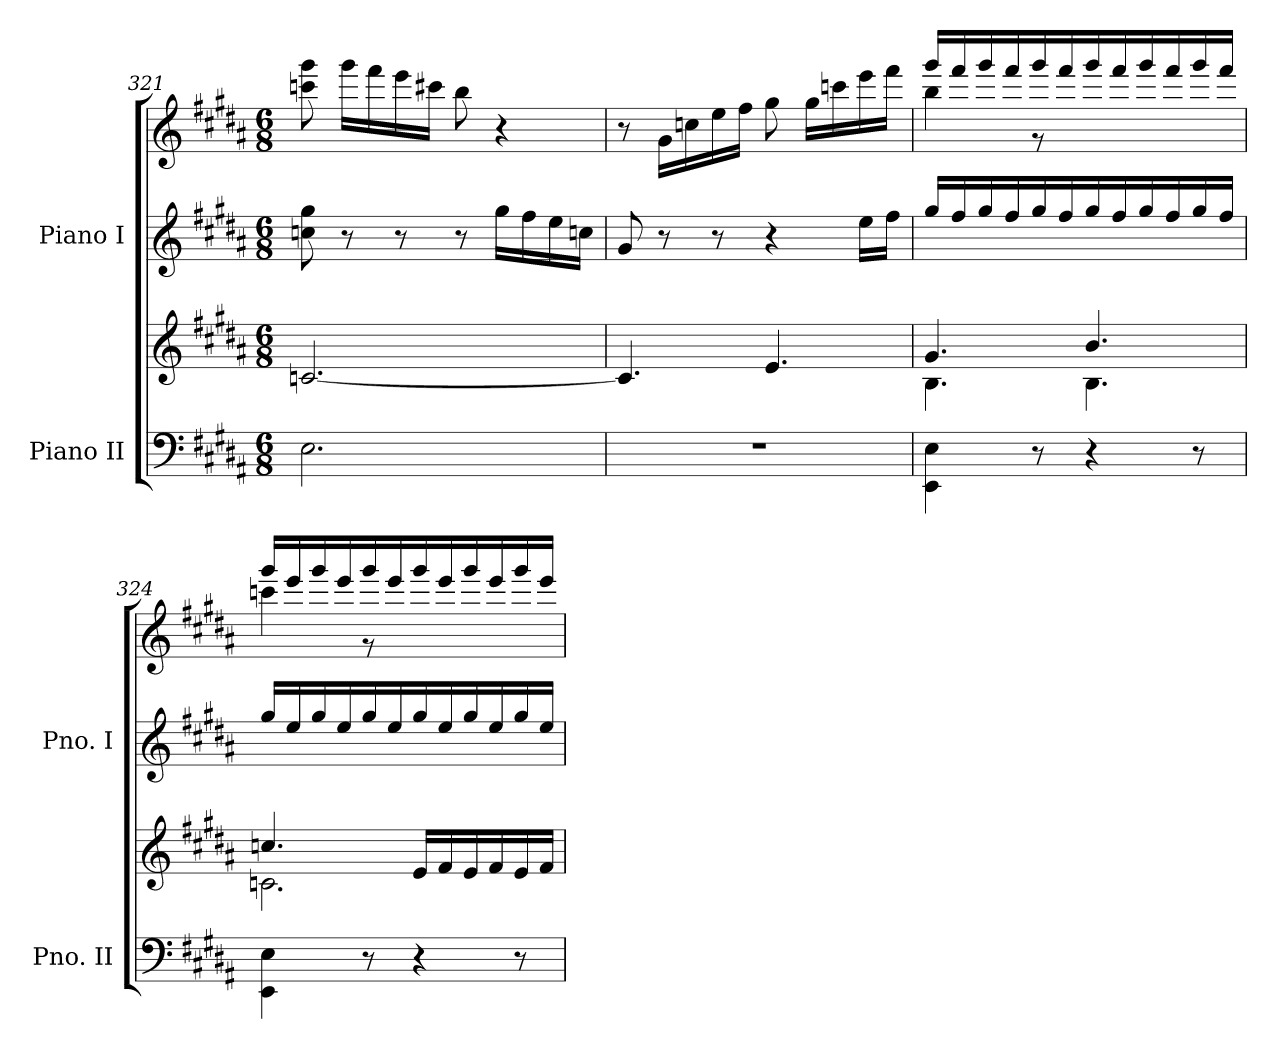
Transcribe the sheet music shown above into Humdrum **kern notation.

**kern	**kern	**kern	**kern
*part2	*part2	*part1	*part1
*staff4	*staff3	*staff2	*staff1
*I"Piano II	*	*I"Piano I	*
*I'Pno. II	*	*I'Pno. I	*
*clefF4	*clefG2	*clefG2	*clefG2
*k[f#c#g#d#a#]	*k[f#c#g#d#a#]	*k[f#c#g#d#a#]	*k[f#c#g#d#a#]
*M6/8	*M6/8	*M6/8	*M6/8
=321	=321	=321	=321
2.E\	[2.cn/	8ccn\ 8gg#\	8cccn\ 8ggg#\
.	.	8r	16ggg#\LL
.	.	.	16fff#\
.	.	8r	16eee\
.	.	.	16ccc#X\JJ
.	.	8r	8bb\
.	.	16gg#\LL	4r
.	.	16ff#\	.
.	.	16ee\	.
.	.	16ccn\JJ	.
=322	=322	=322	=322
2.r	4.c/]	8g#/	8r
.	.	8r	16g#\LL
.	.	.	16ccn\
.	.	8r	16ee\
.	.	.	16ff#\JJ
.	4.e/	4r	8gg#\
.	.	.	16gg#\LL
.	.	.	16cccn\
.	.	16ee\LL	16eee\
.	.	16ff#\JJ	16fff#\JJ
!!LO:LB:g=z
=323	=323	=323	=323
*	*^	*	*^
4EE\ 4E\	4.g#/	4.B\	16gg#/LL	16ggg#/LL	4bb\
.	.	.	16ff#/	16fff#/	.
.	.	.	16gg#/	16ggg#/	.
.	.	.	16ff#/	16fff#/	.
8r	.	.	16gg#/	16ggg#/	8r
.	.	.	16ff#/	16fff#/	.
4r	4.b/	4.B\	16gg#/	16ggg#/	8ryy
.	.	.	16ff#/	16fff#/	.
.	.	.	16gg#/	16ggg#/	4ryy
.	.	.	16ff#/	16fff#/	.
8r	.	.	16gg#/	16ggg#/	.
.	.	.	16ff#/JJ	16fff#/JJ	.
=324	=324	=324	=324	=324	=324
4EE\ 4E\	4.ccn/	2.cn\	16gg#/LL	16ggg#/LL	4cccn\
.	.	.	16ee/	16eee/	.
.	.	.	16gg#/	16ggg#/	.
.	.	.	16ee/	16eee/	.
8r	.	.	16gg#/	16ggg#/	8r
.	.	.	16ee/	16eee/	.
4r	16e/LL	.	16gg#/	16ggg#/	8ryy
.	16f#/	.	16ee/	16eee/	.
.	16e/	.	16gg#/	16ggg#/	4ryy
.	16f#/	.	16ee/	16eee/	.
8r	16e/	.	16gg#/	16ggg#/	.
.	16f#/JJ	.	16ee/JJ	16eee/JJ	.
*	*v	*v	*	*v	*v
=	=	=	=
*-	*-	*-	*-
